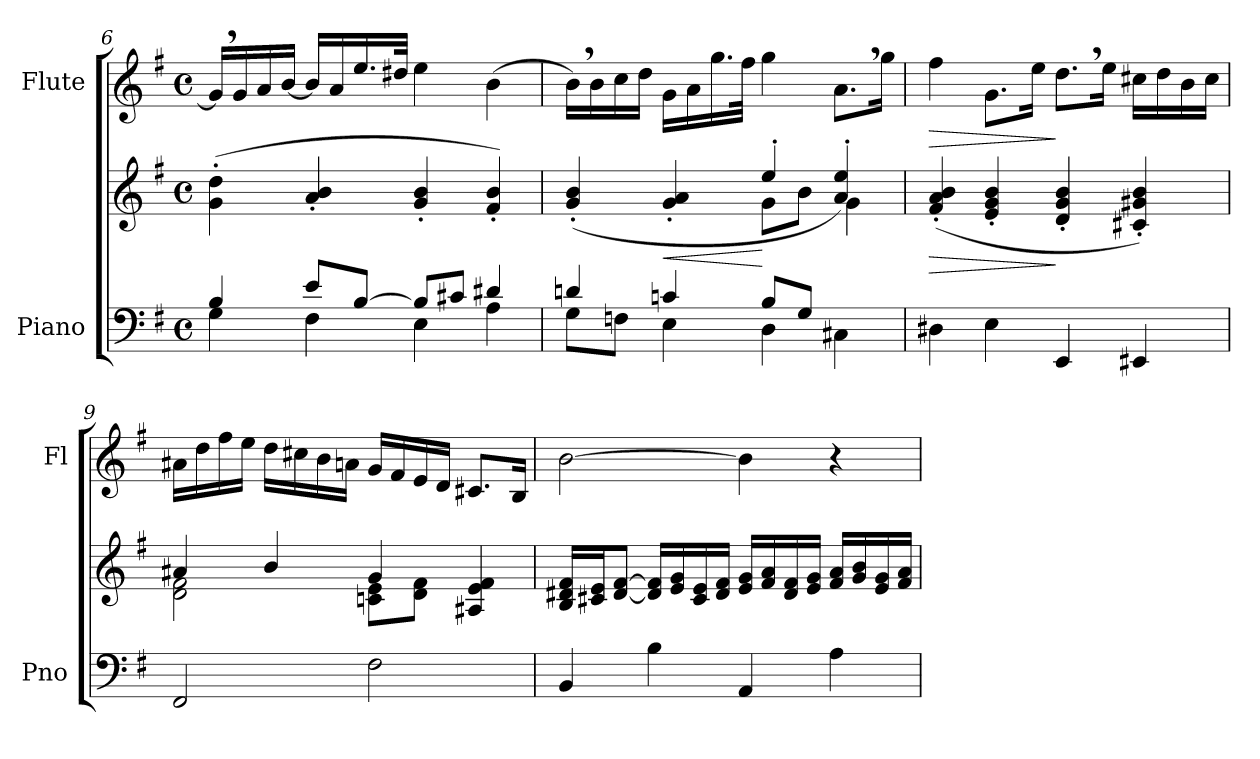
**kern	**kern	**dynam	**kern	**dynam
*part2	*part2	*part2	*part1	*part1
*staff3	*staff2	*staff2/3	*staff1	*staff1
*I"Piano	*	*	*I"Flute	*
*I'Pno	*	*	*I'Fl	*
*clefF4	*clefG2	*	*clefG2	*
*k[f#]	*k[f#]	*	*k[f#]	*
*M4/4	*M4/4	*	*M4/4	*
*met(c)	*met(c)	*	*met(c)	*
=6	=6	=6	=6	=6
*^	*	*	*	*
4B/	4G\	(4g\' 4dd\'	.	16g,/LL]	.
.	.	.	.	16g/	.
.	.	.	.	16a/	.
.	.	.	.	[16b/JJ	.
8e/L	4F#\	4a/'> 4b/'>	.	16b/LL]	.
.	.	.	.	16a/	.
[8B/J	.	.	.	16.ee/	.
.	.	.	.	32dd#X/JJk	.
8B/L]	4E\	4g/'> 4b/'>	.	4ee\	.
8c#X/J	.	.	.	.	.
4d#X/	4A\	4f#/'> 4b/'>)	.	(4b\	.
!!LO:LB:g=z
=7	=7	=7	=7	=7	=7
*	*	*^	*	*	*
4dn/	8G\L	(4g/'> 4b/'>	2ryy	.	16b,\LL)	.
.	.	.	.	.	16b\	.
.	8Fn\J	.	.	.	16cc\	.
.	.	.	.	.	16dd\JJ	.
!	!	!	!	!LO:HP:b	!	!
4cn/	4E\	4g/'> 4a/'>	.	<	16g\LL	.
.	.	.	.	.	16a\	.
.	.	.	.	.	16.gg\	.
.	.	.	.	.	32ff#\JJk	.
8B/L	4D\	4ee'/	8g\L	[	4gg\	.
8G/J	.	.	8b\J	.	.	.
4C#X\	4ryy	4a/' 4ee/')	4g\	.	8.a,\L	.
.	.	.	.	.	16gg\Jk	.
*v	*v	*	*	*	*	*
*	*v	*v	*	*	*
=8	=8	=8	=8	=8
!	!	!LO:HP:b	!	!LO:HP:b
4D#X\	(>4f#/'> 4a/'> 4b/'>	>	4ff#\	>
4E\	4e/'> 4g/'> 4b/'>	.	8.g\L	.
.	.	.	16ee\Jk	.
4EE/	4d/'> 4g/'> 4b/'>	]	8.dd,\L	]
.	.	.	16ee\Jk	.
4EE#X/	4c#X/'> 4g#X/'> 4b/'>)	.	16cc#X\LL	.
.	.	.	16dd\	.
.	.	.	16b\	.
.	.	.	16cc#\JJ	.
=9	=9	=9	=9	=9
*	*^	*	*	*
2FF#/	4a#X/	2d\ 2f#\	.	16a#X\LL	.
.	.	.	.	16dd\	.
.	.	.	.	16ff#\	.
.	.	.	.	16ee\JJ	.
.	4b/	.	.	16dd\LL	.
.	.	.	.	16cc#X\	.
.	.	.	.	16b\	.
.	.	.	.	16an\JJ	.
2F#\	4g/	8cn\ 8e\L	.	16g/LL	.
.	.	.	.	16f#/	.
.	.	8d\ 8f#\J	.	16e/	.
.	.	.	.	16d/JJ	.
.	4A#X/ 4e/ 4f#/	4ryy	.	8.c#X/L	.
.	.	.	.	16B/Jk	.
*	*v	*v	*	*	*
!!LO:LB:g=z
=10	=10	=10	=10	=10
4BB/	16B/ 16d#X/ 16f#/LL	.	[>2b\	.
.	16c#X/ 16e/J	.	.	.
.	[<8d#/ [>8f#/J	.	.	.
4B\	16d#/] 16f#/]LL	.	.	.
.	16e/ 16g/	.	.	.
.	16c#/ 16e/	.	.	.
.	16d#/ 16f#/JJ	.	.	.
4AA/	16e/ 16g/LL	.	4b\]	.
.	16f#/ 16a/	.	.	.
.	16d#/ 16f#/	.	.	.
.	16e/ 16g/JJ	.	.	.
4A\	16f#/ 16a/LL	.	4r	.
.	16g/ 16b/	.	.	.
.	16e/ 16g/	.	.	.
.	16f#/ 16a/JJ	.	.	.
=	=	=	=	=
*-	*-	*-	*-	*-
